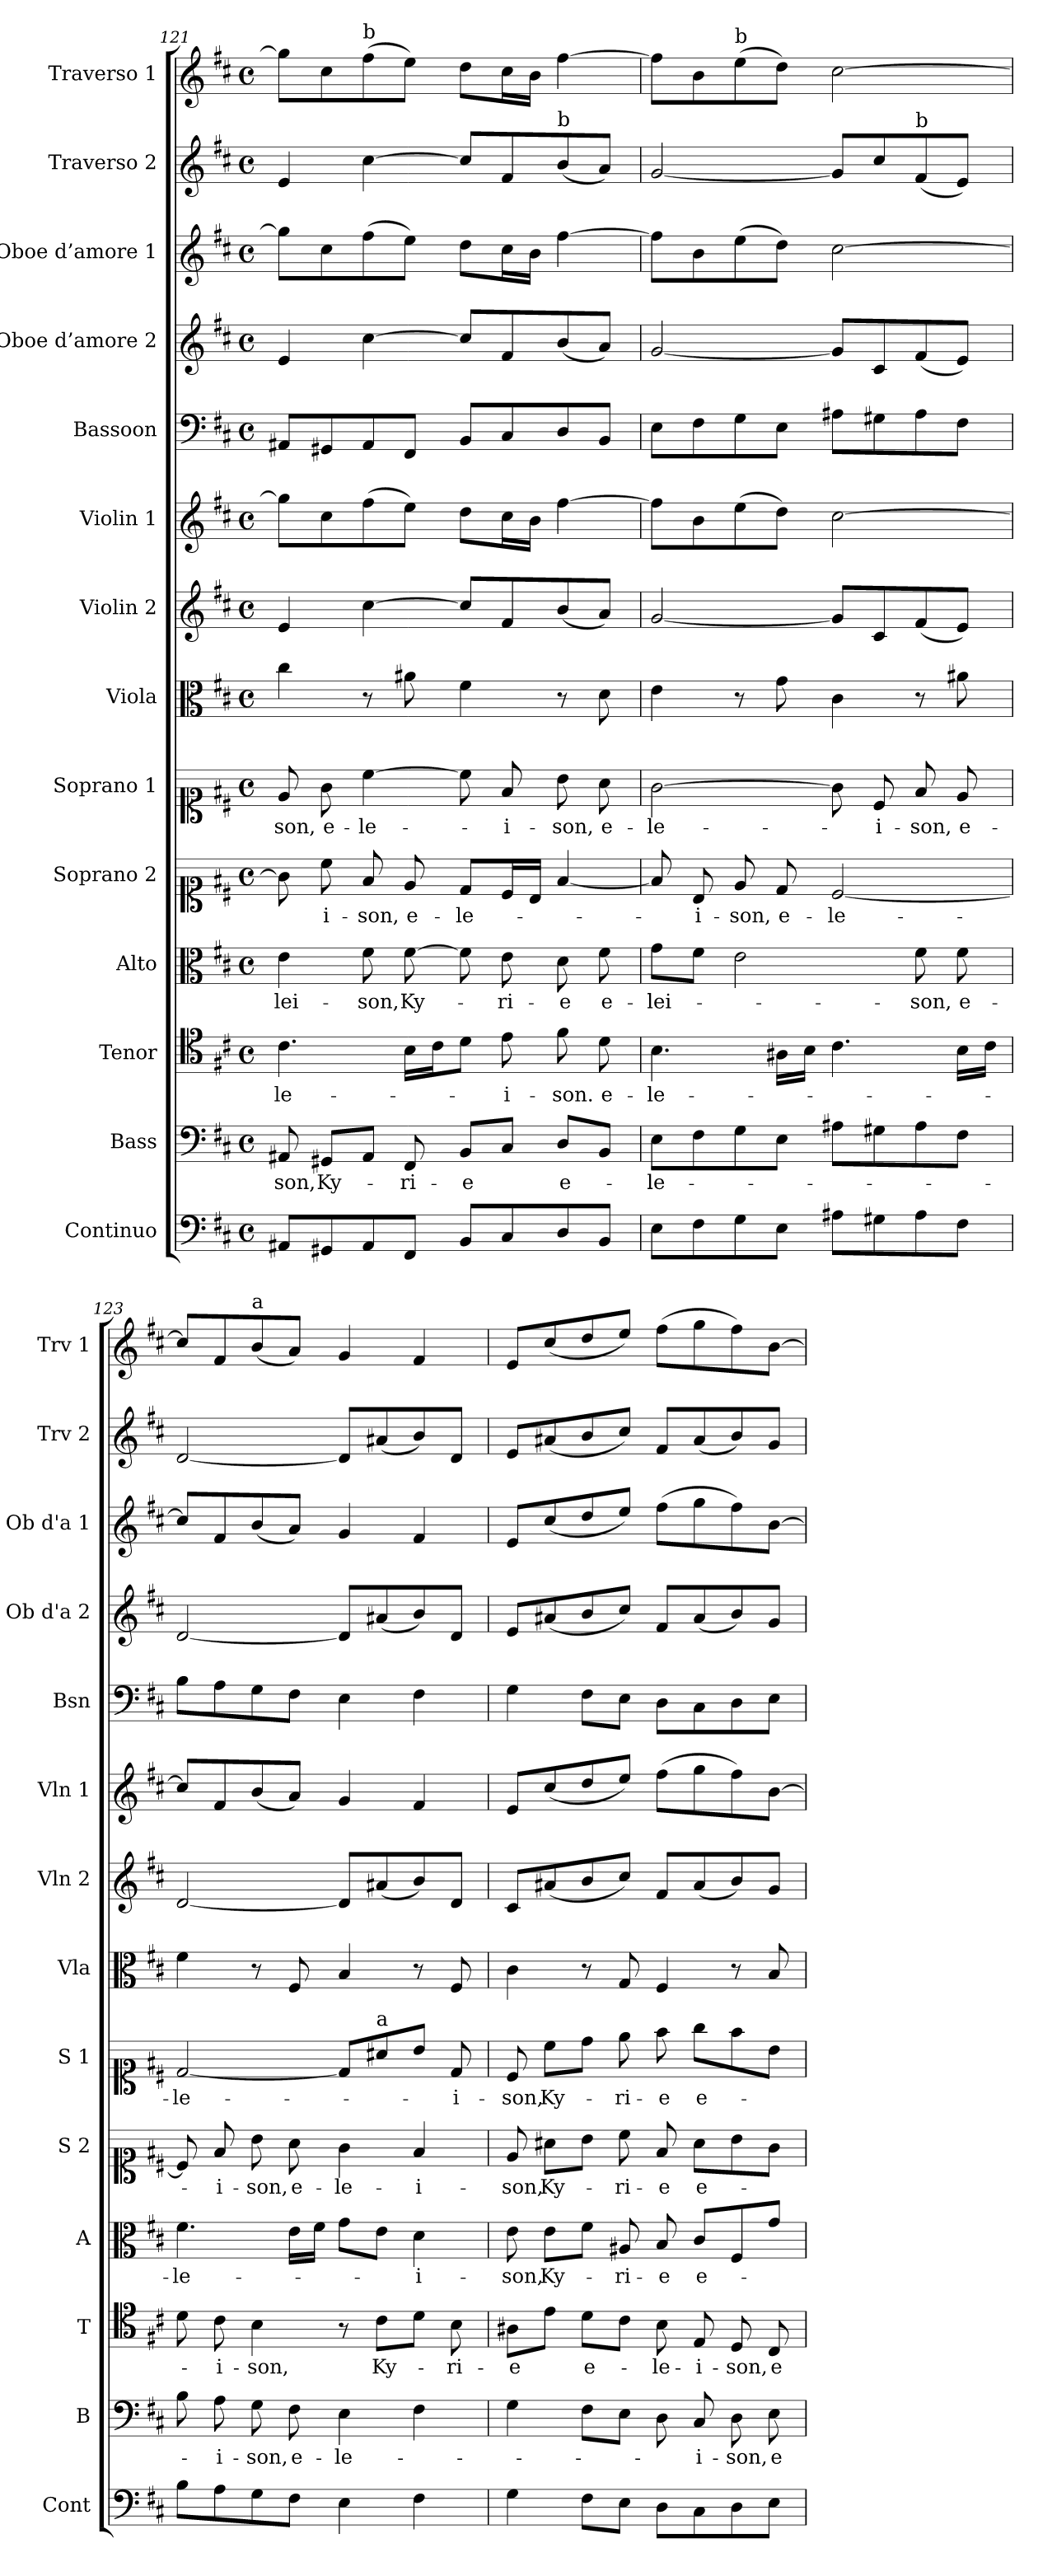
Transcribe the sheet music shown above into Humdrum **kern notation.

**kern	**kern	**text	**kern	**text	**kern	**text	**kern	**text	**kern	**text	**kern	**kern	**kern	**kern	**kern	**kern	**kern	**kern
*part14	*part13	*part13	*part12	*part12	*part11	*part11	*part10	*part10	*part9	*part9	*part8	*part7	*part6	*part5	*part4	*part3	*part2	*part1
*staff14	*staff13	*staff13	*staff12	*staff12	*staff11	*staff11	*staff10	*staff10	*staff9	*staff9	*staff8	*staff7	*staff6	*staff5	*staff4	*staff3	*staff2	*staff1
*I"Continuo	*I"Bass	*	*I"Tenor	*	*I"Alto	*	*I"Soprano 2	*	*I"Soprano 1	*	*I"Viola	*I"Violin 2	*I"Violin 1	*I"Bassoon	*I"Oboe d’amore 2	*I"Oboe d’amore 1	*I"Traverso 2	*I"Traverso 1
*I'Cont	*I'B	*	*I'T	*	*I'A	*	*I'S 2	*	*I'S 1	*	*I'Vla	*I'Vln 2	*I'Vln 1	*I'Bsn	*I'Ob d'a 2	*I'Ob d'a 1	*I'Trv 2	*I'Trv 1
*clefF4	*clefF4	*	*clefC4	*	*clefC3	*	*clefC1	*	*clefC1	*	*clefC3	*clefG2	*clefG2	*clefF4	*clefG2	*clefG2	*clefG2	*clefG2
*k[f#c#]	*k[f#c#]	*	*k[f#c#]	*	*k[f#c#]	*	*k[f#c#]	*	*k[f#c#]	*	*k[f#c#]	*k[f#c#]	*k[f#c#]	*k[f#c#]	*k[f#c#]	*k[f#c#]	*k[f#c#]	*k[f#c#]
*M4/4	*M4/4	*	*M4/4	*	*M4/4	*	*M4/4	*	*M4/4	*	*M4/4	*M4/4	*M4/4	*M4/4	*M4/4	*M4/4	*M4/4	*M4/4
*met(c)	*met(c)	*	*met(c)	*	*met(c)	*	*met(c)	*	*met(c)	*	*met(c)	*met(c)	*met(c)	*met(c)	*met(c)	*met(c)	*met(c)	*met(c)
=121	=121	=121	=121	=121	=121	=121	=121	=121	=121	=121	=121	=121	=121	=121	=121	=121	=121	=121
!	!	!LO:LY:b	!	!LO:LY:b	!	!LO:LY:b	!	!	!	!LO:LY:b	!	!	!	!	!	!	!	!
8AA#X/L	8AA#X/	-son,	4.c#\	-le-	4e\	-lei-	8g\]	.	8e/	-son,	4cc#\	4e/	8gg\L]	8AA#X/L	4e/	8gg\L]	4e/	8gg\L]
!	!	!LO:LY:b	!	!	!	!	!	!LO:LY:b	!	!LO:LY:b	!	!	!	!	!	!	!	!
8GG#X/	8GG#X/L	Ky-	.	.	.	.	8cc#\	-i-	8g\	e-	.	.	8cc#\	8GG#X/	.	8cc#\	.	8cc#\
!	!	!	!	!	!	!	!	!	!	!	!	!	!	!	!	!	!	!LO:TX:a:t=b
!	!	!	!	!	!	!LO:LY:b	!	!LO:LY:b	!	!LO:LY:b	!	!	!	!	!	!	!	!
8AA#/	8AA#/J	.	.	.	8f#\	-son,	8f#/	-son,	[4cc#\	-le-	8r	[4cc#\	(8ff#\	8AA#/	[4cc#\	(8ff#\	[4cc#\	(8ff#\
!	!	!LO:LY:b	!	!	!	!LO:LY:b	!	!LO:LY:b	!	!	!	!	!	!	!	!	!	!
8FF#/J	8FF#/	-ri-	16B\LL	.	[8f#\	Ky-	8e/	e-	.	.	8a#X\	.	8ee\J)	8FF#/J	.	8ee\J)	.	8ee\J)
.	.	.	16c#\J	.	.	.	.	.	.	.	.	.	.	.	.	.	.	.
!	!	!LO:LY:b	!	!	!	!	!	!LO:LY:b	!	!	!	!	!	!	!	!	!	!
8BB/L	8BB/L	-e	8d\J	.	8f#\]	.	8d/L	-le-	8cc#\]	.	4f#\	8cc#/L]	8dd\L	8BB/L	8cc#/L]	8dd\L	8cc#/L]	8dd\L
!	!	!	!	!LO:LY:b	!	!LO:LY:b	!	!	!	!LO:LY:b	!	!	!	!	!	!	!	!
8C#/	8C#/J	.	8e\	-i-	8e\	-ri-	16c#/L	.	8f#/	-i-	.	8f#/	16cc#\L	8C#/	8f#/	16cc#\L	8f#/	16cc#\L
.	.	.	.	.	.	.	16B/JJ	.	.	.	.	.	16b\JJ	.	.	16b\JJ	.	16b\JJ
!	!	!	!	!	!	!	!	!	!	!	!	!	!	!	!	!	!LO:TX:a:t=b	!
!	!	!LO:LY:b	!	!LO:LY:b	!	!LO:LY:b	!	!	!	!LO:LY:b	!	!	!	!	!	!	!	!
8D/	8D/L	e-	8f#\	-son.	8d\	-e	[4f#/	.	8b\	-son,	8r	(8b/	[4ff#\	8D/	(8b/	[4ff#\	(8b/	[4ff#\
!	!	!	!	!LO:LY:b	!	!LO:LY:b	!	!	!	!LO:LY:b	!	!	!	!	!	!	!	!
8BB/J	8BB/J	.	8d\	e-	8f#\	e-	.	.	8a\	e-	8d\	8a/J)	.	8BB/J	8a/J)	.	8a/J)	.
=122	=122	=122	=122	=122	=122	=122	=122	=122	=122	=122	=122	=122	=122	=122	=122	=122	=122	=122
!	!	!LO:LY:b	!	!LO:LY:b	!	!LO:LY:b	!	!	!	!LO:LY:b	!	!	!	!	!	!	!	!
8E\L	8E\L	-le-	4.B\	-le-	8g\L	-lei-	8f#/]	.	[2g\	-le-	4e\	[2g/	8ff#\L]	8E\L	[2g/	8ff#\L]	[2g/	8ff#\L]
!	!	!	!	!	!	!	!	!LO:LY:b	!	!	!	!	!	!	!	!	!	!
8F#\	8F#\	.	.	.	8f#\J	.	8B/	-i-	.	.	.	.	8b\	8F#\	.	8b\	.	8b\
!	!	!	!	!	!	!	!	!	!	!	!	!	!	!	!	!	!	!LO:TX:a:t=b
!	!	!	!	!	!	!	!	!LO:LY:b	!	!	!	!	!	!	!	!	!	!
8G\	8G\	.	.	.	2e\	.	8e/	-son,	.	.	8r	.	(8ee\	8G\	.	(8ee\	.	(8ee\
!	!	!	!	!	!	!	!	!LO:LY:b	!	!	!	!	!	!	!	!	!	!
8E\J	8E\J	.	16A#X\LL	.	.	.	8d/	e-	.	.	8g\	.	8dd\J)	8E\J	.	8dd\J)	.	8dd\J)
.	.	.	16B\JJ	.	.	.	.	.	.	.	.	.	.	.	.	.	.	.
!	!	!	!	!	!	!	!	!LO:LY:b	!	!	!	!	!	!	!	!	!	!
8A#X\L	8A#X\L	.	4.c#\	.	.	.	[2c#/	-le-	8g\]	.	4c#\	8g/L]	[2cc#\	8A#X\L	8g/L]	[2cc#\	8g/L]	[2cc#\
!	!	!	!	!	!	!	!	!	!	!LO:LY:b	!	!	!	!	!	!	!	!
8G#X\	8G#X\	.	.	.	.	.	.	.	8c#/	-i-	.	8c#/	.	8G#X\	8c#/	.	8cc#/	.
!	!	!	!	!	!	!	!	!	!	!	!	!	!	!	!	!	!LO:TX:a:t=b	!
!	!	!	!	!	!	!LO:LY:b	!	!	!	!LO:LY:b	!	!	!	!	!	!	!	!
8A#\	8A#\	.	.	.	8f#\	son,	.	.	8f#/	-son,	8r	(8f#/	.	8A#\	(8f#/	.	(8f#/	.
!	!	!	!	!	!	!LO:LY:b	!	!	!	!LO:LY:b	!	!	!	!	!	!	!	!
8F#\J	8F#\J	.	16B\LL	.	8f#\	e-	.	.	8e/	e-	8a#X\	8e/J)	.	8F#\J	8e/J)	.	8e/J)	.
.	.	.	16c#\JJ	.	.	.	.	.	.	.	.	.	.	.	.	.	.	.
=123	=123	=123	=123	=123	=123	=123	=123	=123	=123	=123	=123	=123	=123	=123	=123	=123	=123	=123
!	!	!	!	!	!	!LO:LY:b	!	!	!	!LO:LY:b	!	!	!	!	!	!	!	!
8B\L	8B\	.	8d\	.	4.f#\	-le-	8c#/]	.	[2d/	-le-	4f#\	[2d/	8cc#/L]	8B\L	[2d/	8cc#/L]	[2d/	8cc#/L]
!	!	!LO:LY:b	!	!LO:LY:b	!	!	!	!LO:LY:b	!	!	!	!	!	!	!	!	!	!
8A\	8A\	-i-	8c#\	-i-	.	.	8f#/	-i-	.	.	.	.	8f#/	8A\	.	8f#/	.	8f#/
!	!	!	!	!	!	!	!	!	!	!	!	!	!	!	!	!	!	!LO:TX:a:t=a
!	!	!LO:LY:b	!	!LO:LY:b	!	!	!	!LO:LY:b	!	!	!	!	!	!	!	!	!	!
8G\	8G\	-son,	4B\	-son,	.	.	8b\	-son,	.	.	8r	.	(8b/	8G\	.	(8b/	.	(8b/
!	!	!LO:LY:b	!	!	!	!	!	!LO:LY:b	!	!	!	!	!	!	!	!	!	!
8F#\J	8F#\	e-	.	.	16e\LL	.	8a\	e-	.	.	8F#/	.	8a/J)	8F#\J	.	8a/J)	.	8a/J)
.	.	.	.	.	16f#\JJ	.	.	.	.	.	.	.	.	.	.	.	.	.
!	!	!LO:LY:b	!	!	!	!	!	!LO:LY:b	!	!	!	!	!	!	!	!	!	!
4E\	4E\	-le-	8r	.	8g\L	.	4g\	-le-	8d/L]	.	4B/	8d/L]	4g/	4E\	8d/L]	4g/	8d/L]	4g/
!	!	!	!	!	!	!	!	!	!LO:TX:a:t=a	!	!	!	!	!	!	!	!	!
!	!	!	!	!LO:LY:b	!	!	!	!	!	!	!	!	!	!	!	!	!	!
.	.	.	8c#\L	Ky-	8e\J	.	.	.	8a#X/	.	.	(8a#X/	.	.	(8a#X/	.	(8a#X/	.
!	!	!	!	!	!	!LO:LY:b	!	!LO:LY:b	!	!	!	!	!	!	!	!	!	!
4F#\	4F#\	.	8d\J	.	4d\	-i-	4f#/	-i-	8b/J	.	8r	8b/)	4f#/	4F#\	8b/)	4f#/	8b/)	4f#/
!	!	!	!	!LO:LY:b	!	!	!	!	!	!LO:LY:b	!	!	!	!	!	!	!	!
.	.	.	8B\	-ri-	.	.	.	.	8d/	-i-	8F#/	8d/J	.	.	8d/J	.	8d/J	.
!!LO:PB:g=z
=124	=124	=124	=124	=124	=124	=124	=124	=124	=124	=124	=124	=124	=124	=124	=124	=124	=124	=124
!	!	!	!	!LO:LY:b	!	!LO:LY:b	!	!LO:LY:b	!	!LO:LY:b	!	!	!	!	!	!	!	!
4G\	4G\	.	8A#X\L	-e	8e\	-son,	8e/	-son,	8c#/	-son,	4c#\	8c#/L	8e/L	4G\	8e/L	8e/L	8e/L	8e/L
!	!	!	!	!	!	!LO:LY:b	!	!LO:LY:b	!	!LO:LY:b	!	!	!	!	!	!	!	!
.	.	.	8e\J	.	8e\L	Ky-	8a#X\L	Ky-	8cc#\L	Ky-	.	(8a#X/	(8cc#/	.	(8a#X/	(8cc#/	(8a#X/	(8cc#/
!	!	!	!	!LO:LY:b	!	!	!	!	!	!	!	!	!	!	!	!	!	!
8F#\L	8F#\L	.	8d\L	e-	8f#\J	.	8b\J	.	8dd\J	.	8r	8b/	8dd/	8F#\L	8b/	8dd/	8b/	8dd/
!	!	!	!	!	!	!LO:LY:b	!	!LO:LY:b	!	!LO:LY:b	!	!	!	!	!	!	!	!
8E\J	8E\J	.	8c#\J	.	8A#X/	-ri-	8cc#\	-ri-	8ee\	-ri-	8G/	8cc#/J)	8ee/J)	8E\J	8cc#/J)	8ee/J)	8cc#/J)	8ee/J)
!	!	!	!	!LO:LY:b	!	!LO:LY:b	!	!LO:LY:b	!	!LO:LY:b	!	!	!	!	!	!	!	!
8D\L	8D\	.	8B\	-le-	8B/	-e	8f#/	-e	8ff#\	-e	4F#/	8f#/L	(8ff#\L	8D\L	8f#/L	(8ff#\L	8f#/L	(8ff#\L
!	!	!LO:LY:b	!	!LO:LY:b	!	!LO:LY:b	!	!LO:LY:b	!	!LO:LY:b	!	!	!	!	!	!	!	!
8C#\	8C#/	-i-	8E/	-i-	8c#/L	e-	8a#\L	e-	8gg\L	e-	.	(8a#/	8gg\	8C#\	(8a#/	8gg\	(8a#/	8gg\
!	!	!LO:LY:b	!	!LO:LY:b	!	!	!	!	!	!	!	!	!	!	!	!	!	!
8D\	8D\	-son,	8D/	-son,	8F#/	.	8b\	.	8ff#\	.	8r	8b/)	8ff#\)	8D\	8b/)	8ff#\)	8b/)	8ff#\)
!	!	!LO:LY:b	!	!LO:LY:b	!	!	!	!	!	!	!	!	!	!	!	!	!	!
8E\J	8E\	e-	8C#/	e-	8g/J	.	8g\J	.	8b\J	.	8B/	8g/J	[8b\J	8E\J	8g/J	[8b\J	8g/J	[8b\J
=	=	=	=	=	=	=	=	=	=	=	=	=	=	=	=	=	=	=
*-	*-	*-	*-	*-	*-	*-	*-	*-	*-	*-	*-	*-	*-	*-	*-	*-	*-	*-
